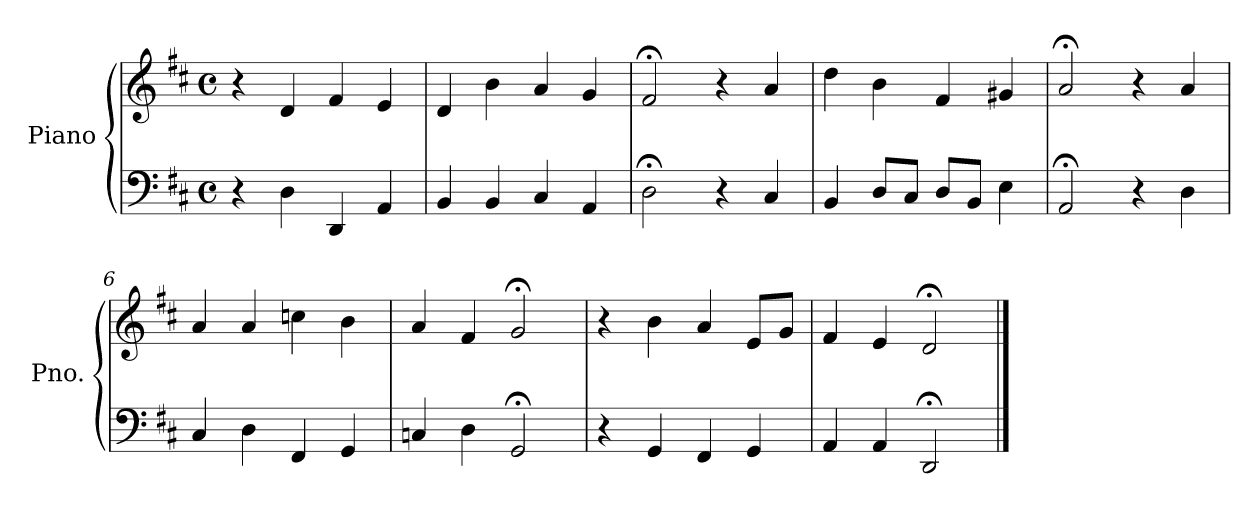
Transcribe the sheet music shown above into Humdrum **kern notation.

**kern	**kern
*part1	*part1
*staff2	*staff1
*I"Piano	*
*I'Pno.	*
*clefF4	*clefG2
*k[f#c#]	*k[f#c#]
*M4/4	*M4/4
*met(c)	*met(c)
=1	=1
4r	4r
4D\	4d/
4DD/	4f#/
4AA/	4e/
=2	=2
4BB/	4d/
4BB/	4b\
4C#/	4a/
4AA/	4g/
=3	=3
2D;<\	2f#;</
4r	4r
4C#/	4a/
=4	=4
4BB/	4dd\
8D/L	4b\
8C#/J	.
8D/L	4f#/
8BB/J	.
4E\	4g#X/
=5	=5
2AA;</	2a;</
4r	4r
4D\	4a/
=6	=6
4C#/	4a/
4D\	4a/
4FF#/	4ccn\
4GG/	4b\
=7	=7
4Cn/	4a/
4D\	4f#/
2GG;</	2g;</
!!LO:LB:g=z
=8	=8
4r	4r
4GG/	4b\
4FF#/	4a/
4GG/	8e/L
.	8g/J
=9	=9
4AA/	4f#/
4AA/	4e/
2DD;</	2d;</
==	==
*-	*-
